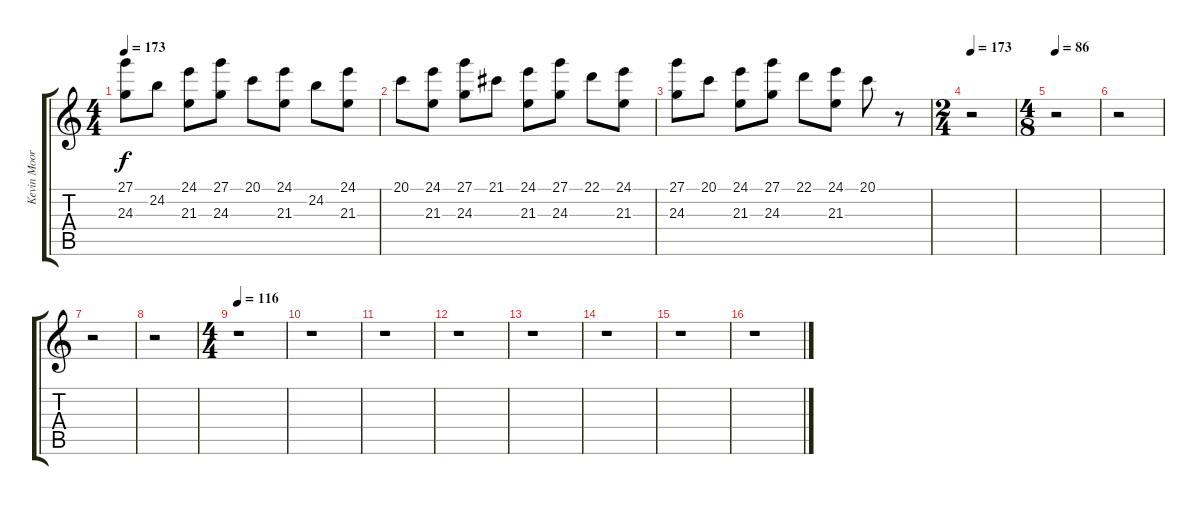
\track ("Kevin Moore" "Kevin Moor") {instrument electricgrandpiano}
\staff {score tabs}
\tuning (E4 B3 G3 D3 A2 E2) {hide}
\ts (4 4)
\tempo 173
\clef g2
\ks c
(27.1 24.3).8{dy f} 24.2.8 (24.1 21.3).8 (27.1 24.3).8 20.1.8 (24.1 21.3).8 24.2.8 (24.1 21.3).8 |
20.1.8 (24.1 21.3).8 (27.1 24.3).8 21.1.8 (24.1 21.3).8 (27.1 24.3).8 22.1.8 (24.1 21.3).8 |
(27.1 24.3).8 20.1.8 (24.1 21.3).8 (27.1 24.3).8 22.1.8 (24.1 21.3).8 20.1.8 r.8 |
\ts (2 4)
\tempo 173
r.2 |
\ts (4 8)
\tempo 86
r.2 |
r.2 |
r.2 |
r.2 |
\ts (4 4)
\tempo 116
r.1 |
r.1 |
r.1 |
r.1 |
r.1 |
r.1 |
r.1 |
r.1
